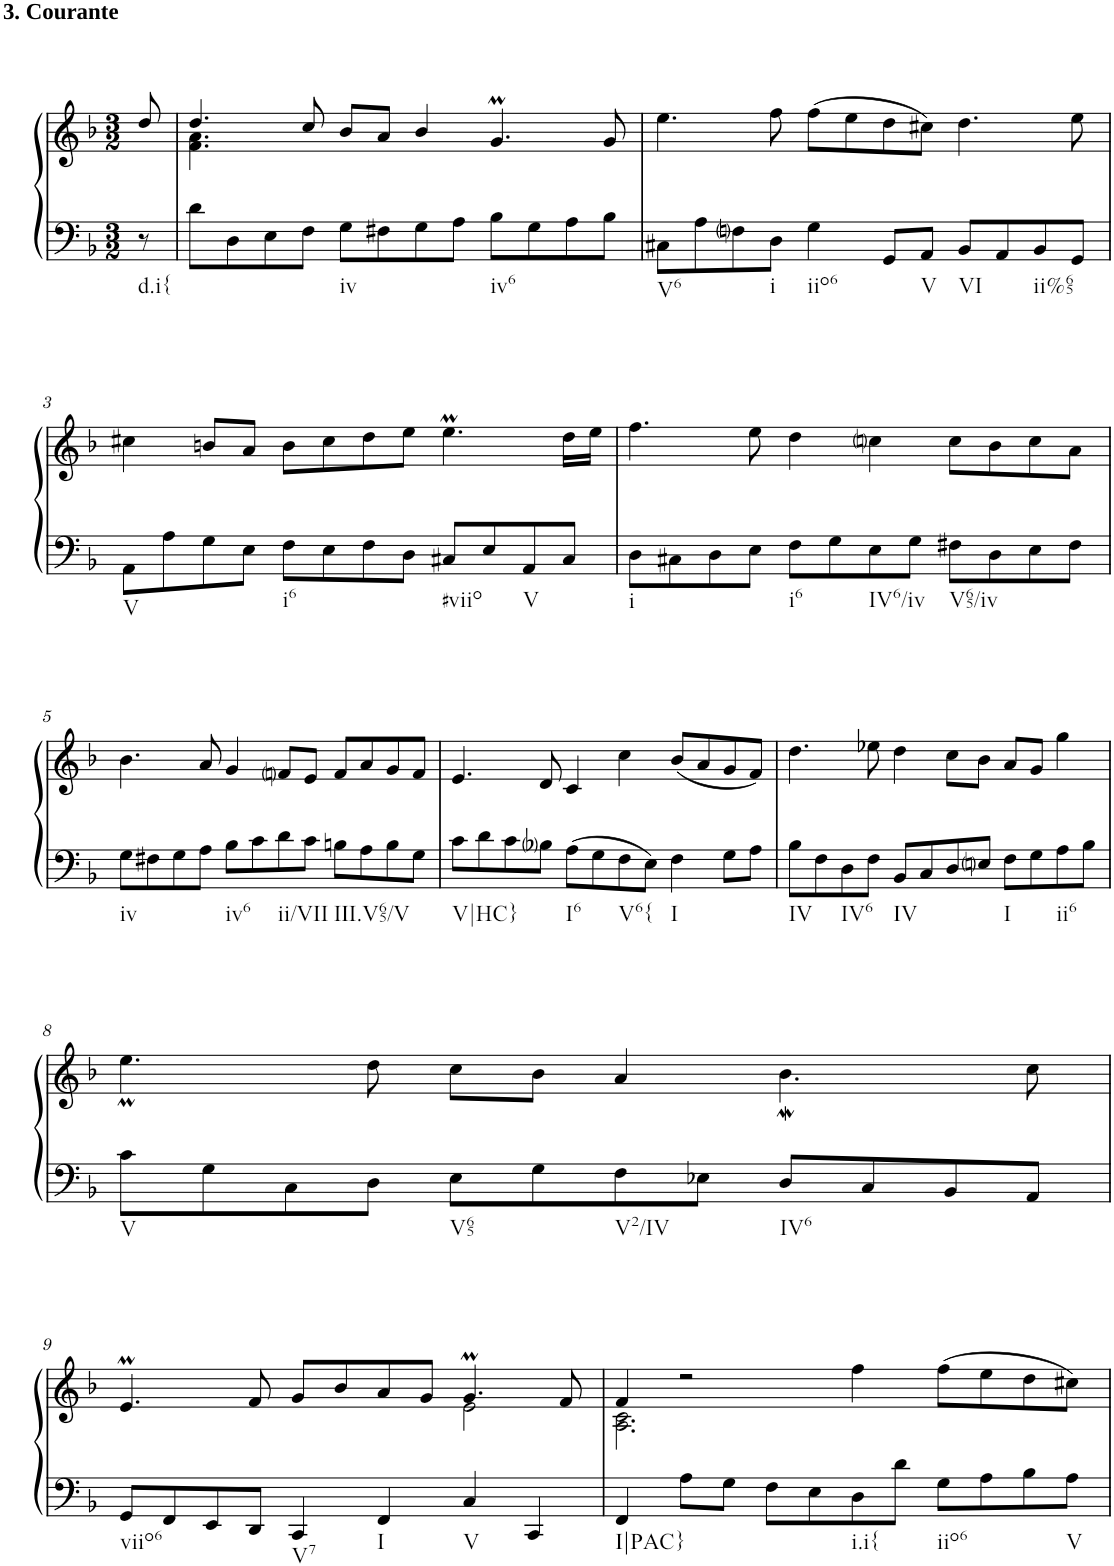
**kern	**kern
*part1	*part1
*staff2	*staff1
*I"Midi_2	*
*clefF4	*clefG2
*k[b-]	*k[b-]
*M3/2	*M3/2
=	=
*	*^
!	!LO:TX:a:B:t=3. Courante	!
!LO:TX:b:t=d.i{	!	!
8r	8dd/	8ryy
=1	=1	=1
8d\L	4.dd/	4.f\ 4.a\
8D\	.	.
8E\	.	.
8F\J	8cc/	8ryy
!LO:TX:b:t=iv	!	!
8G\L	8b-/L	2ryy
8F#X\	8a/J	.
8G\	4b-/	.
8A\J	.	.
!LO:TX:b:t=iv6	!	!
8B-\L	4.gM/	2ryy
8G\	.	.
8A\	.	.
8B-\J	8g/	.
=2	=2	=2
!LO:TX:b:t=V6	!	!
8C#X\L	4.ee\	1.ryy
8A\	.	.
8Fni\	.	.
!LO:TX:b:t=i	!	!
8D\J	8ff\	.
!LO:TX:b:t=iio6	!	!
4G\	(>8ff\L	.
.	8ee\	.
8GG/L	8dd\	.
!LO:TX:b:t=V	!	!
8AA/J	8cc#X\J)	.
!LO:TX:b:t=VI	!	!
8BB-/L	4.dd\	.
8AA/	.	.
!LO:TX:b:t=ii%65	!	!
8BB-/	.	.
8GG/J	8ee\	.
*	*v	*v
!!LO:LB:g=z
=3	=3
!LO:TX:b:t=V	!
8AA\L	4cc#X\
8A\	.
8G\	8bn/L
8E\J	8a/J
!LO:TX:b:t=i6	!
8F\L	8b\L
8E\	8cc#\
8F\	8dd\
8D\J	8ee\J
!LO:TX:b:t=#viio	!
8C#X/L	4.eem\
8E/	.
!LO:TX:b:t=V	!
8AA/	.
8C#/J	16dd\LL
.	16ee\JJ
=4	=4
!LO:TX:b:t=i	!
8D\L	4.ff\
8C#X\	.
8D\	.
8E\J	8ee\
!LO:TX:b:t=i6	!
8F\L	4dd\
8G\	.
!LO:TX:b:t=IV6/iv	!
8E\	4ccni\
8G\J	.
!LO:TX:b:t=V65/iv	!
8F#X\L	8cc\L
8D\	8b-\
8E\	8cc\
8F#\J	8a\J
!!LO:LB:g=z
=5	=5
!LO:TX:b:t=iv	!
8G\L	4.b-\
8F#X\	.
8G\	.
8A\J	8a/
!LO:TX:b:t=iv6	!
8B-\L	4g/
8c\	.
!LO:TX:b:t=ii/VII	!
8d\	8fni/L
8c\J	8e/J
!LO:TX:b:t=III.V65/V	!
8Bn\L	8f/L
8A\	8a/
8B\	8g/
8G\J	8f/J
=6	=6
!LO:TX:b:t=V|HC}	!
8c\L	4.e/
8d\	.
8c\	.
8B-i\J	8d/
!LO:TX:b:t=I6	!
8A\L	4c/
8G\	.
!LO:TX:b:t=V6{	!
8F\	4cc\
8E\J	.
!LO:TX:b:t=I	!
4F\	(<8b-/L
.	8a/
8G\L	8g/
8A\J	8f/J)
=7	=7
!LO:TX:b:t=IV	!
8B-\L	4.dd\
8F\	.
!LO:TX:b:t=IV6	!
8D\	.
8F\J	8ee-X\
!LO:TX:b:t=IV	!
8BB-/L	4dd\
8C/	.
8D/	8cc\L
8Eni/J	8b-\J
!LO:TX:b:t=I	!
8F\L	8a/L
8G\	8g/J
!LO:TX:b:t=ii6	!
8A\	4gg\
8B-\J	.
!!LO:LB:g=z
=8	=8
*	*^
!LO:TX:b:t=V	!	!
8c\L	1.ryy	4.eem\
8G\	.	.
8C\	.	.
8D\J	.	8dd\
!LO:TX:b:t=V65	!	!
8E\L	.	8cc\L
8G\	.	8b-\J
!LO:TX:b:t=V2/IV	!	!
8F\	.	4a/
8E-X\J	.	.
!LO:TX:b:t=IV6	!	!
8D/L	.	4.b-w\
8C/	.	.
8BB-/	.	.
8AA/J	.	8cc\
!!LO:LB:g=z	!!
=9	=9	=9
!LO:TX:b:t=viio6	!	!
8GG/L	4.em/	2ryy
8FF/	.	.
8EE/	.	.
8DD/J	8f/	.
!LO:TX:b:t=V7	!	!
4CC/	8g/L	2ryy
.	8b-/	.
!LO:TX:b:t=I	!	!
4FF/	8a/	.
.	8g/J	.
!LO:TX:b:t=V	!	!
4C/	4.gM/	2e\
4CC/	.	.
.	8f/	.
=10	=10	=10
!LO:TX:b:t=I|PAC}	!	!
4FF/	4f/	2.A\ 2.c\
8A\L	2r	.
8G\J	.	.
8F\L	.	.
8E\	.	.
!LO:TX:b:t=i.i{	!	!
8D\	4ff\	2.ryy
8d\J	.	.
!LO:TX:b:t=iio6	!	!
8G\L	(>8ff\L	.
8A\	8ee\	.
8B-\	8dd\	.
!LO:TX:b:t=V	!	!
8A\J	8cc#X\J)	.
*	*v	*v
=	=
*-	*-
